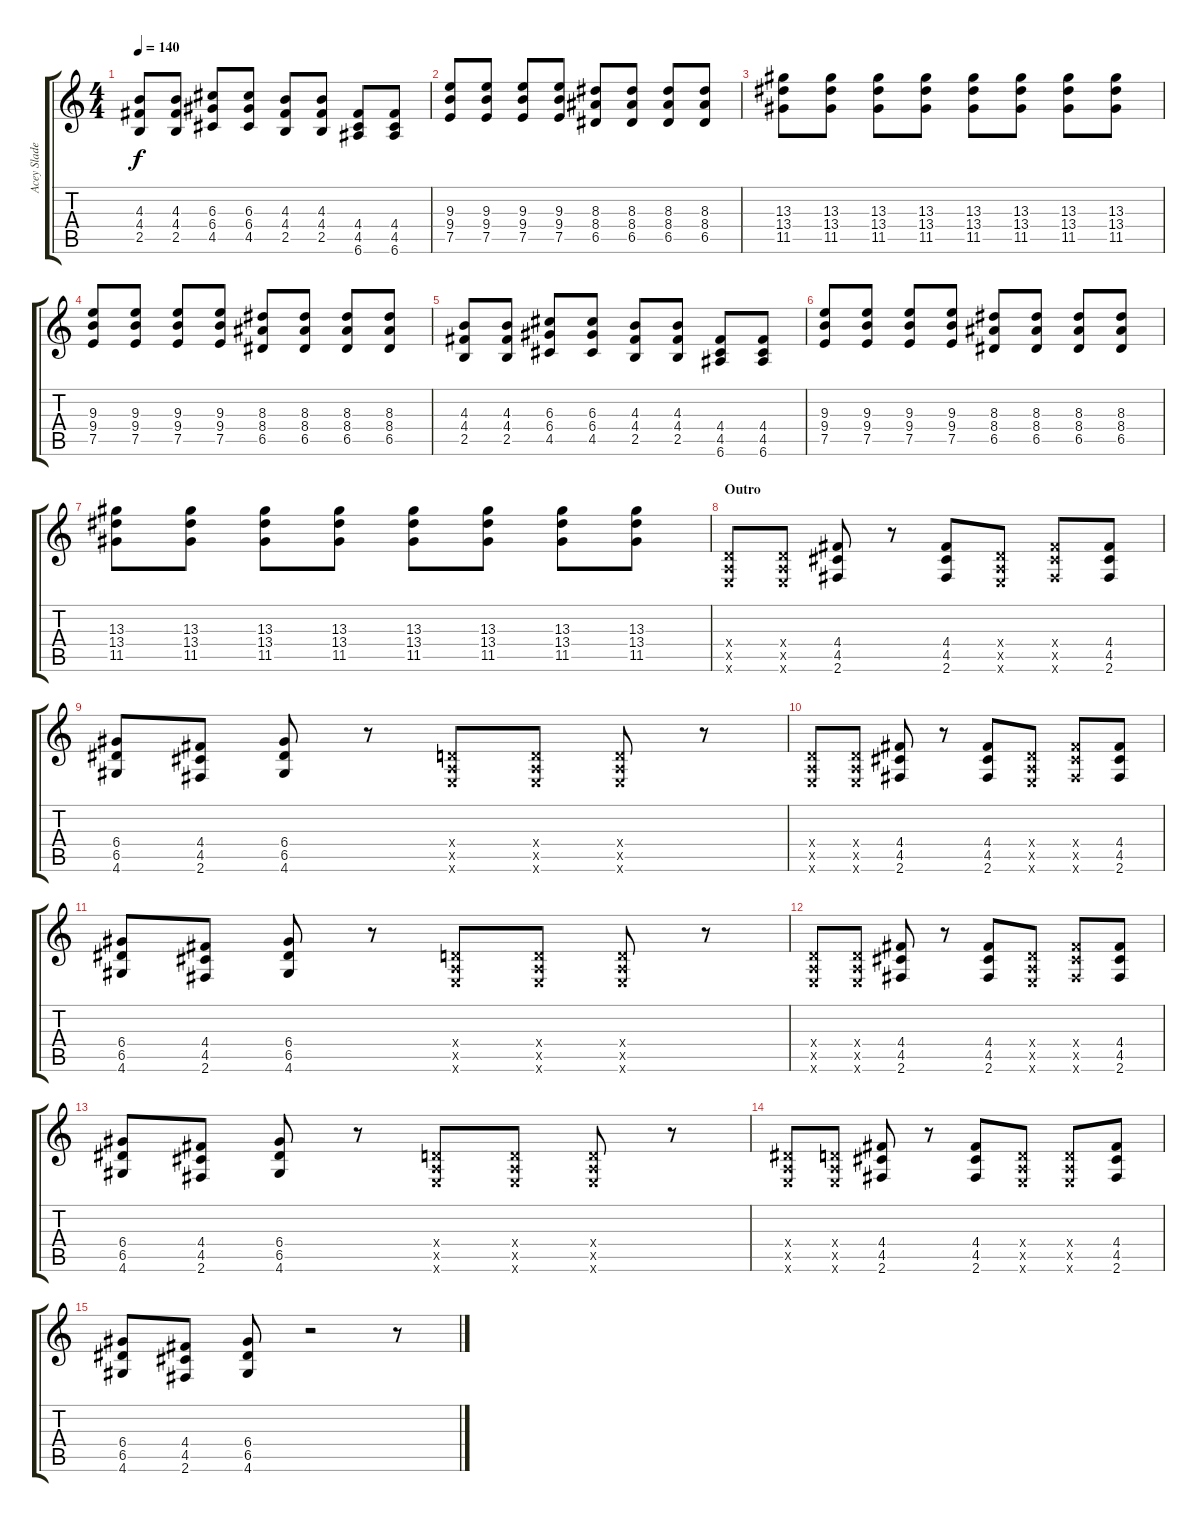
\track ("Acey Slade\\Tripp Eisen" "Acey Slade") {instrument overdrivenguitar}
\staff {score tabs}
\tuning (E4 B3 G3 D3 A2 E2) {hide}
\ts (4 4)
\tempo 140
\clef g2
\ks c
(4.3 4.4 2.5).8{dy f} (4.3 4.4 2.5).8 (6.3 6.4 4.5).8 (6.3 6.4 4.5).8 (4.3 4.4 2.5).8 (4.3 4.4 2.5).8 (4.4 4.5 6.6).8 (4.4 4.5 6.6).8 |
(9.3 9.4 7.5).8 (9.3 9.4 7.5).8 (9.3 9.4 7.5).8 (9.3 9.4 7.5).8 (8.3 8.4 6.5).8 (8.3 8.4 6.5).8 (8.3 8.4 6.5).8 (8.3 8.4 6.5).8 |
(13.3 13.4 11.5).8 (13.3 13.4 11.5).8 (13.3 13.4 11.5).8 (13.3 13.4 11.5).8 (13.3 13.4 11.5).8 (13.3 13.4 11.5).8 (13.3 13.4 11.5).8 (13.3 13.4 11.5).8 |
(9.3 9.4 7.5).8 (9.3 9.4 7.5).8 (9.3 9.4 7.5).8 (9.3 9.4 7.5).8 (8.3 8.4 6.5).8 (8.3 8.4 6.5).8 (8.3 8.4 6.5).8 (8.3 8.4 6.5).8 |
(4.3 4.4 2.5).8 (4.3 4.4 2.5).8 (6.3 6.4 4.5).8 (6.3 6.4 4.5).8 (4.3 4.4 2.5).8 (4.3 4.4 2.5).8 (4.4 4.5 6.6).8 (4.4 4.5 6.6).8 |
(9.3 9.4 7.5).8 (9.3 9.4 7.5).8 (9.3 9.4 7.5).8 (9.3 9.4 7.5).8 (8.3 8.4 6.5).8 (8.3 8.4 6.5).8 (8.3 8.4 6.5).8 (8.3 8.4 6.5).8 |
(13.3 13.4 11.5).8 (13.3 13.4 11.5).8 (13.3 13.4 11.5).8 (13.3 13.4 11.5).8 (13.3 13.4 11.5).8 (13.3 13.4 11.5).8 (13.3 13.4 11.5).8 (13.3 13.4 11.5).8 |
\section ("" "Outro")
(0.4{x} 0.5{x} 0.6{x}).8 (0.4{x} 0.5{x} 0.6{x}).8 (4.4 4.5 2.6).8 r.8 (4.4 4.5 2.6).8 (0.4{x} 0.5{x} 0.6{x}).8 (4.4{x} 4.5{x} 2.6{x}).8 (4.4 4.5 2.6).8 |
(6.4 6.5 4.6).8 (4.4 4.5 2.6).8 (6.4 6.5 4.6).8 r.8 (0.4{x} 0.5{x} 0.6{x}).8 (0.4{x} 0.5{x} 0.6{x}).8 (0.4{x} 0.5{x} 0.6{x}).8 r.8 |
(0.4{x} 0.5{x} 0.6{x}).8 (0.4{x} 0.5{x} 0.6{x}).8 (4.4 4.5 2.6).8 r.8 (4.4 4.5 2.6).8 (0.4{x} 0.5{x} 0.6{x}).8 (4.4{x} 4.5{x} 2.6{x}).8 (4.4 4.5 2.6).8 |
(6.4 6.5 4.6).8 (4.4 4.5 2.6).8 (6.4 6.5 4.6).8 r.8 (0.4{x} 0.5{x} 0.6{x}).8 (0.4{x} 0.5{x} 0.6{x}).8 (0.4{x} 0.5{x} 0.6{x}).8 r.8 |
(0.4{x} 0.5{x} 0.6{x}).8 (0.4{x} 0.5{x} 0.6{x}).8 (4.4 4.5 2.6).8 r.8 (4.4 4.5 2.6).8 (0.4{x} 0.5{x} 0.6{x}).8 (4.4{x} 4.5{x} 2.6{x}).8 (4.4 4.5 2.6).8 |
(6.4 6.5 4.6).8 (4.4 4.5 2.6).8 (6.4 6.5 4.6).8 r.8 (0.4{x} 0.5{x} 0.6{x}).8 (0.4{x} 0.5{x} 0.6{x}).8 (0.4{x} 0.5{x} 0.6{x}).8 r.8 |
(1.4{x} 0.5{x} 0.6{x}).8 (0.4{x} 0.5{x} 0.6{x}).8 (4.4 4.5 2.6).8 r.8 (4.4 4.5 2.6).8 (0.4{x} 0.5{x} 0.6{x}).8 (0.4{x} 0.5{x} 0.6{x}).8 (4.4 4.5 2.6).8 |
(6.4 6.5 4.6).8 (4.4 4.5 2.6).8 (6.4 6.5 4.6).8 r.2 r.8
